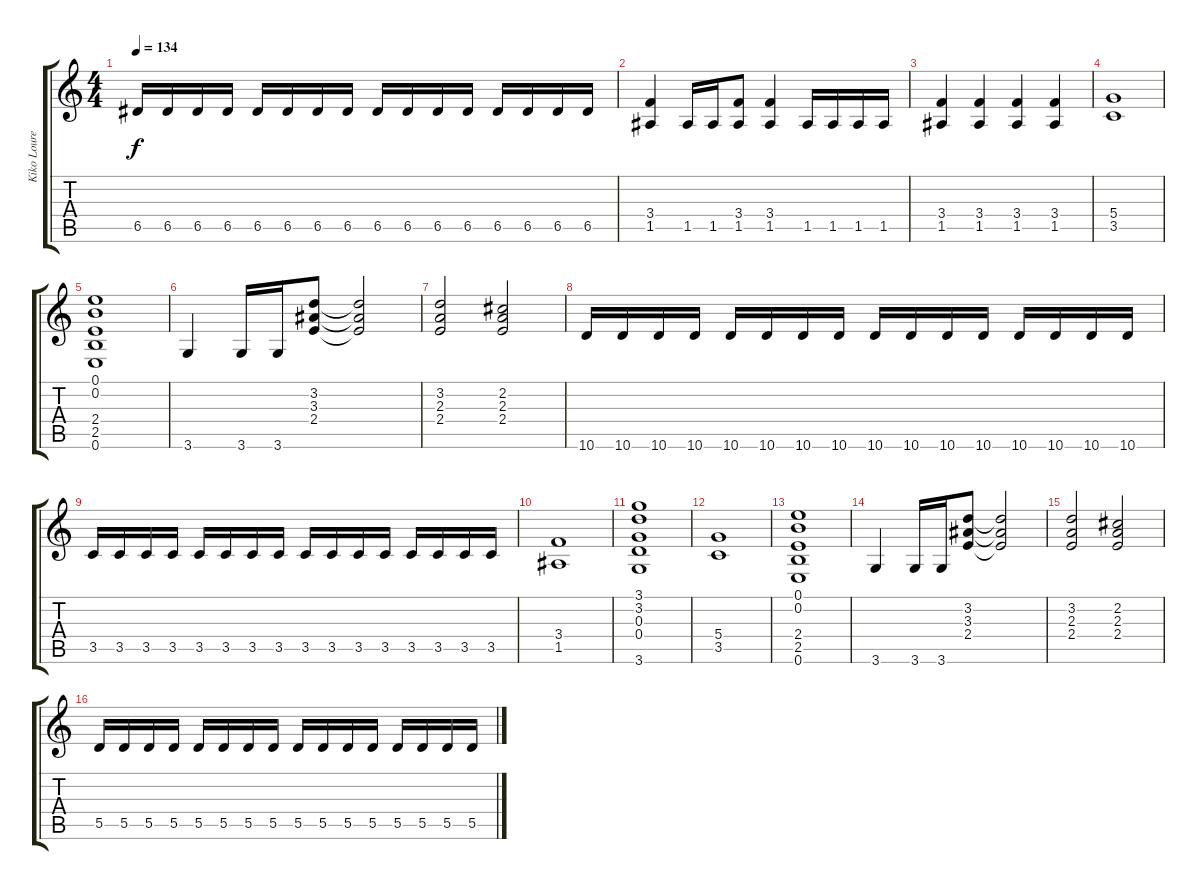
\track ("Kiko Loureiro" "Kiko Loure") {instrument distortionguitar}
\staff {score tabs}
\tuning (E4 B3 G3 D3 A2 E2) {hide}
\ts (4 4)
\tempo 134
\clef g2
\ks c
6.5.16{dy f} 6.5.16 6.5.16 6.5.16 6.5.16 6.5.16 6.5.16 6.5.16 6.5.16 6.5.16 6.5.16 6.5.16 6.5.16 6.5.16 6.5.16 6.5.16 |
(3.4 1.5).4 1.5.16 1.5.16 (3.4 1.5).8 (3.4 1.5).4 1.5.16 1.5.16 1.5.16 1.5.16 |
(3.4 1.5).4 (3.4 1.5).4 (3.4 1.5).4 (3.4 1.5).4 |
(5.4 3.5).1 |
(0.1 0.2 2.4 2.5 0.6).1 |
3.6.4 3.6.16 3.6.16 (3.2 3.3 2.4).8 (3.2{t} 3.3{t} 2.4{t}).2 |
(3.2 2.3 2.4).2 (2.2 2.3 2.4).2 |
10.6.16 10.6.16 10.6.16 10.6.16 10.6.16 10.6.16 10.6.16 10.6.16 10.6.16 10.6.16 10.6.16 10.6.16 10.6.16 10.6.16 10.6.16 10.6.16 |
3.5.16 3.5.16 3.5.16 3.5.16 3.5.16 3.5.16 3.5.16 3.5.16 3.5.16 3.5.16 3.5.16 3.5.16 3.5.16 3.5.16 3.5.16 3.5.16 |
(3.4 1.5).1 |
(3.1 3.2 0.3 0.4 3.6).1 |
(5.4 3.5).1 |
(0.1 0.2 2.4 2.5 0.6).1 |
3.6.4 3.6.16 3.6.16 (3.2 3.3 2.4).8 (3.2{t} 3.3{t} 2.4{t}).2 |
(3.2 2.3 2.4).2 (2.2 2.3 2.4).2 |
5.5.16 5.5.16 5.5.16 5.5.16 5.5.16 5.5.16 5.5.16 5.5.16 5.5.16 5.5.16 5.5.16 5.5.16 5.5.16 5.5.16 5.5.16 5.5.16
